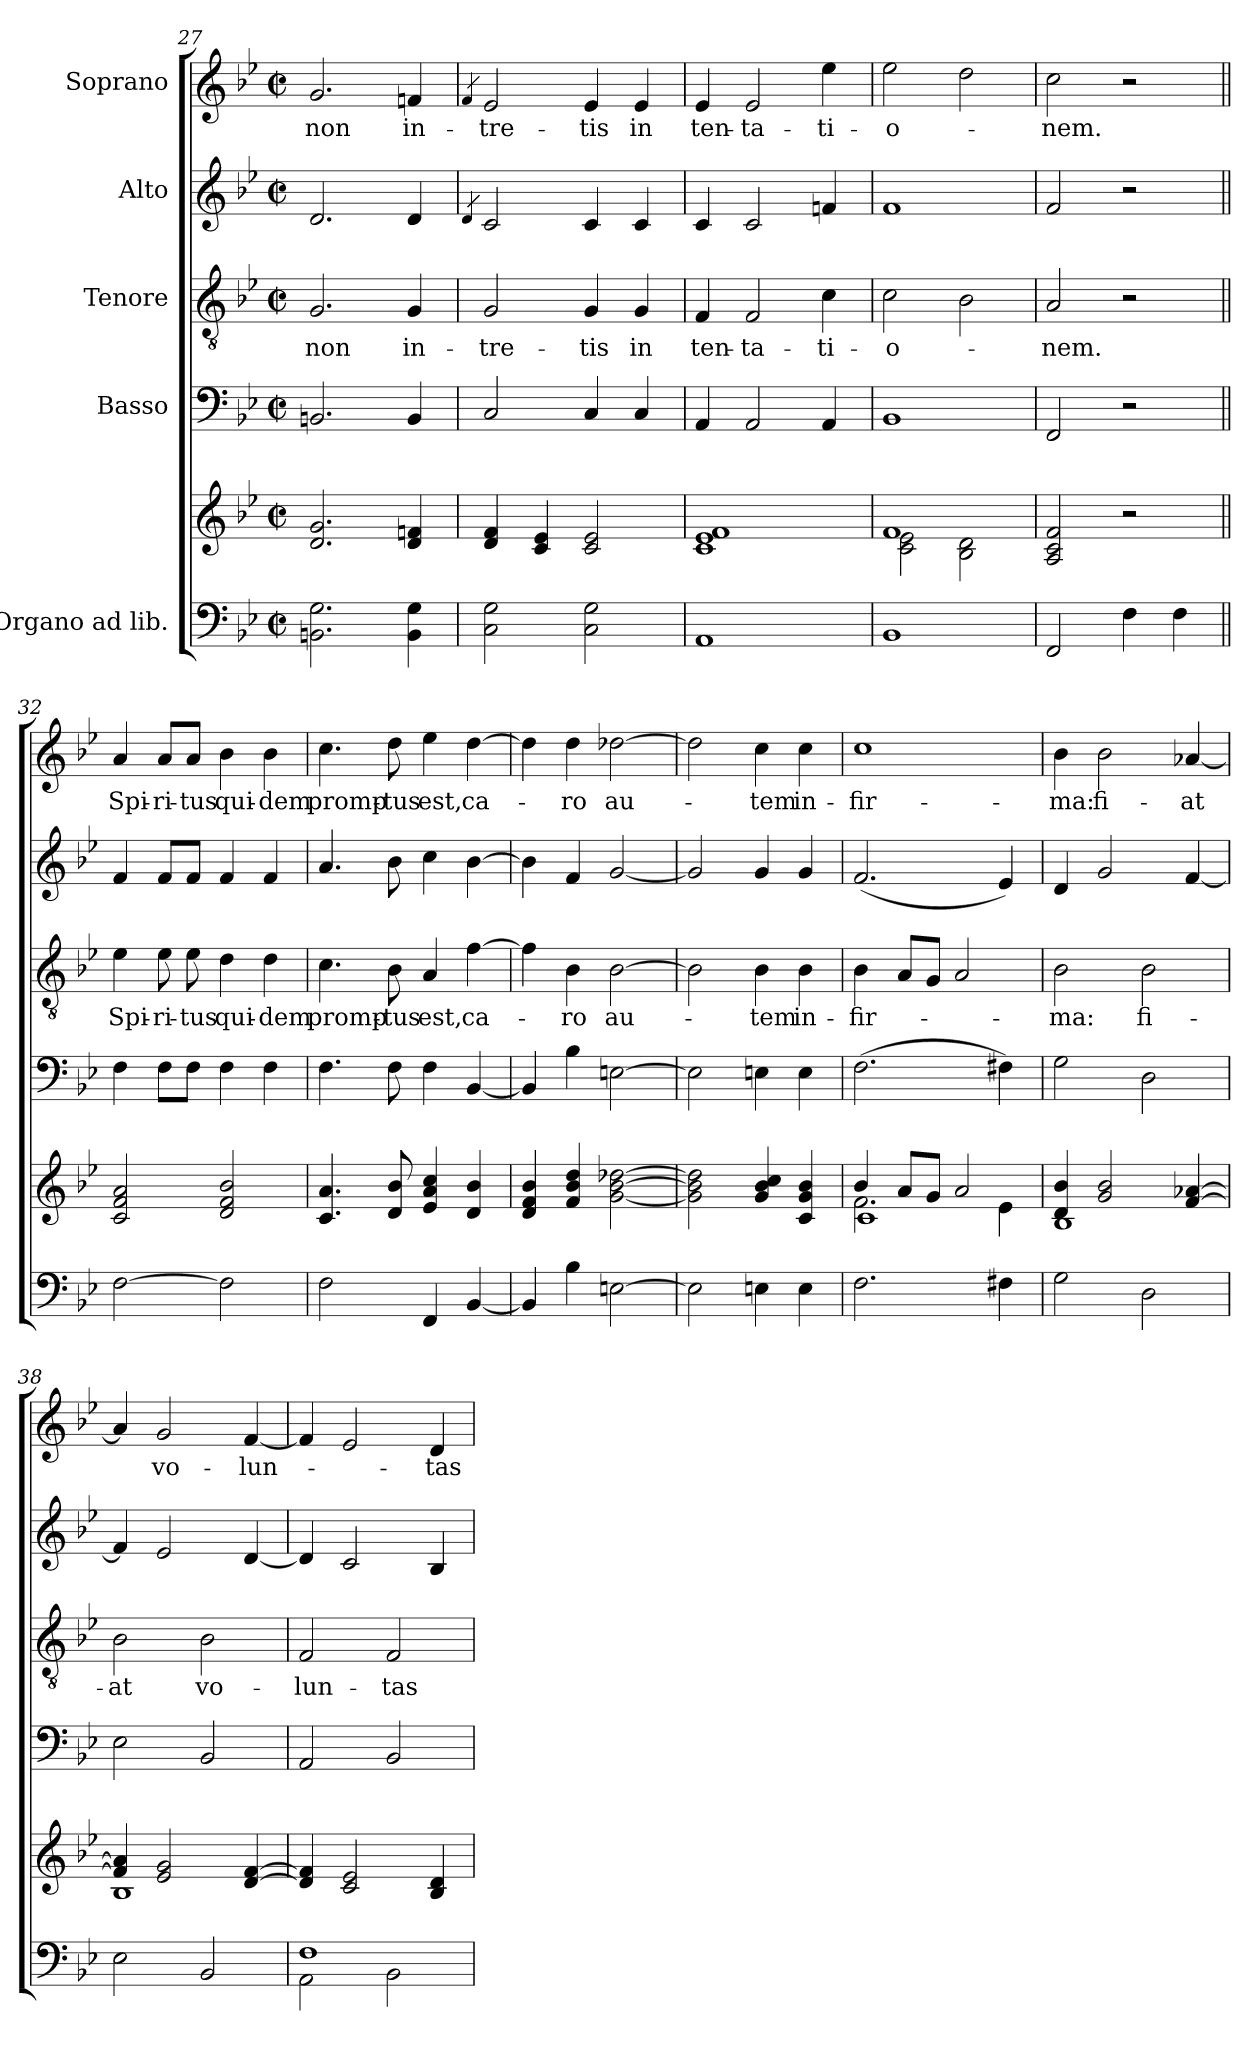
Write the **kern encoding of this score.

**kern	**kern	**kern	**kern	**text	**kern	**kern	**text
*part5	*part5	*part4	*part3	*part3	*part2	*part1	*part1
*staff6	*staff5	*staff4	*staff3	*staff3	*staff2	*staff1	*staff1
*I"Organo ad lib.	*	*I"Basso	*I"Tenore	*	*I"Alto	*I"Soprano	*
!!LO:LB:g=z
*clefF4	*clefG2	*clefF4	*clefGv2	*	*clefG2	*clefG2	*
*k[b-e-]	*k[b-e-]	*k[b-e-]	*k[b-e-]	*	*k[b-e-]	*k[b-e-]	*
*B-:	*B-:	*B-:	*B-:	*	*B-:	*B-:	*
*M2/2	*M2/2	*M2/2	*M2/2	*	*M2/2	*M2/2	*
*met(c|)	*met(c|)	*met(c|)	*met(c|)	*	*met(c|)	*met(c|)	*
=27	=27	=27	=27	=27	=27	=27	=27
2.BBn\ 2.G\	2.d/ 2.g/	2.BBn/	2.G/	non	2.d/	2.g/	non
4BB\ 4G\	4d/ 4fn/	4BB/	4G/	in-	4d/	4fn/	in-
=28	=28	=28	=28	=28	=28	=28	=28
.	.	.	.	.	4qd/	4qf/	.
2C\ 2G\	4d/ 4f/	2C/	2G/	-tre-	2c/	2e-/	-tre-
.	4c/ 4e-/	.	.	.	.	.	.
2C\ 2G\	2c/ 2e-/	4C/	4G/	-tis	4c/	4e-/	-tis
.	.	4C/	4G/	in	4c/	4e-/	in
=29	=29	=29	=29	=29	=29	=29	=29
1AA	1c 1e- 1f	4AA/	4F/	ten-	4c/	4e-/	ten-
.	.	2AA/	2F/	-ta-	2c/	2e-/	-ta-
.	.	4AA/	4c\	-ti-	4fn/	4ee-\	-ti-
=30	=30	=30	=30	=30	=30	=30	=30
*	*^	*	*	*	*	*	*
1BB-	1f	2c\ 2e-\	1BB-	2c\	-o-	1f	2ee-\	-o-
.	.	2B-\ 2d\	.	2B-\	.	.	2dd\	.
*	*v	*v	*	*	*	*	*	*
=31	=31	=31	=31	=31	=31	=31	=31
2FF/	2A/ 2c/ 2f/	2FF/	2A/	-nem.	2f/	2cc\	-nem.
4F\	2r	2r	2r	.	2r	2r	.
4F\	.	.	.	.	.	.	.
=32||	=32||	=32||	=32||	=32||	=32||	=32||	=32||
[2F\	2c/ 2f/ 2a/	4F\	4e-\	Spi-	4f/	4a/	Spi-
.	.	8F\L	8e-\	-ri-	8f/L	8a/L	-ri-
.	.	8F\J	8e-\	-tus	8f/J	8a/J	-tus
2F\]	2d/ 2f/ 2b-/	4F\	4d\	qui-	4f/	4b-\	qui-
.	.	4F\	4d\	-dem	4f/	4b-\	-dem
=33	=33	=33	=33	=33	=33	=33	=33
2F\	4.c/ 4.a/	4.F\	4.c\	promp-	4.a/	4.cc\	promp-
.	8d/ 8b-/	8F\	8B-\	-tus	8b-\	8dd\	-tus
4FF/	4e-/ 4a/ 4cc/	4F\	4A/	est,	4cc\	4ee-\	est,
[4BB-/	4d/ 4b-/	[4BB-/	[4f\	ca-	[4b-\	[4dd\	ca-
!!LO:LB:g=z
=34	=34	=34	=34	=34	=34	=34	=34
4BB-/]	4d/ 4f/ 4b-/	4BB-/]	4f\]	.	4b-\]	4dd\]	.
4B-\	4f/ 4b-/ 4dd/	4B-\	4B-\	-ro	4f/	4dd\	-ro
[2En\	[2g\ [2b-\ [2dd-X\	[2En\	[2B-\	au-	[2g/	[2dd-X\	au-
=35	=35	=35	=35	=35	=35	=35	=35
2E\]	2g\] 2b-\] 2dd-\]	2E\]	2B-\]	.	2g/]	2dd-\]	.
4En\	4g/ 4b-/ 4cc/	4En\	4B-\	-tem	4g/	4cc\	-tem
4E\	4c/ 4g/ 4b-/	4E\	4B-\	in-	4g/	4cc\	in-
=36	=36	=36	=36	=36	=36	=36	=36
*	*^	*	*	*	*	*	*
*	*	*^	*	*	*	*	*	*
2.F\	4b-/	2.f\	1c	(2.F\	4B-\	-fir-	(2.f/	1cc	-fir-
.	8a/L	.	.	.	8A/L	.	.	.	.
.	8g/J	.	.	.	8G/J	.	.	.	.
.	2a/	.	.	.	2A/	.	.	.	.
4F#X\	.	4e-\	.	4F#X\)	.	.	4e-/)	.	.
*	*	*v	*v	*	*	*	*	*	*
=37	=37	=37	=37	=37	=37	=37	=37	=37
2G\	4d/ 4b-/	1B-	2G\	2B-\	-ma:	4d/	4b-\	-ma:
.	2g/ 2b-/	.	.	.	.	2g/	2b-\	fi-
2D\	.	.	2D\	2B-\	fi-	.	.	.
.	[4f/ [4a-X/	.	.	.	.	[4f/	[4a-X/	-at
=38	=38	=38	=38	=38	=38	=38	=38	=38
2E-\	4f/] 4a-/]	1B-	2E-\	2B-\	-at	4f/]	4a-/]	.
.	2e-/ 2g/	.	.	.	.	2e-/	2g/	vo-
2BB-/	.	.	2BB-/	2B-\	vo-	.	.	.
.	[4d/ [4f/	.	.	.	.	[4d/	[4f/	-lun-
*	*v	*v	*	*	*	*	*	*
=39	=39	=39	=39	=39	=39	=39	=39
*^	*	*	*	*	*	*	*
1F	2AA\	4d/] 4f/]	2AA/	2F/	-lun-	4d/]	4f/]	.
.	.	2c/ 2e-/	.	.	.	2c/	2e-/	.
.	2BB-\	.	2BB-/	2F/	-tas	.	.	.
.	.	4B-/ 4d/	.	.	.	4B-/	4d/	-tas
*v	*v	*	*	*	*	*	*	*
=	=	=	=	=	=	=	=
*-	*-	*-	*-	*-	*-	*-	*-
